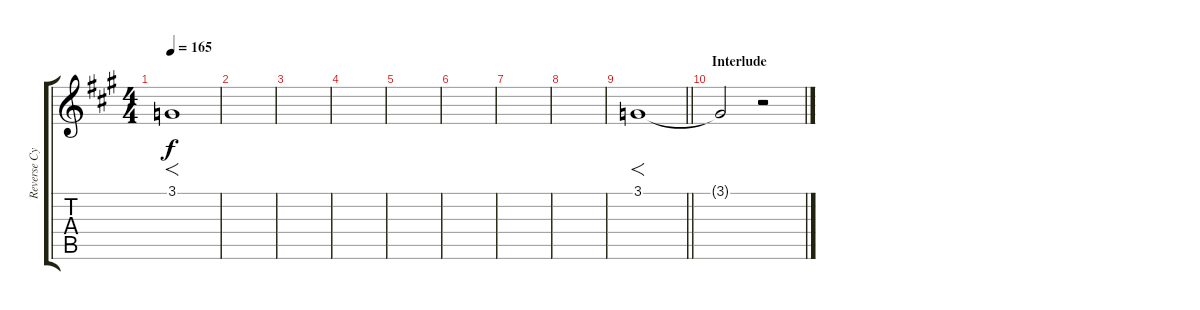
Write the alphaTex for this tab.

\track ("Reverse Cymbal" "Reverse Cy") {instrument reversecymbal}
\staff {score tabs}
\tuning (E4 B3 G3 D3 A2 E2) {hide}
\ts (4 4)
\tempo 165
\clef g2
\ks a
3.1.1{f dy f} |
|
|
|
|
|
|
|
\barLineRight lightlight
3.1.1{f} |
\section ("" "Interlude")
3.1{t}.2 r.2
